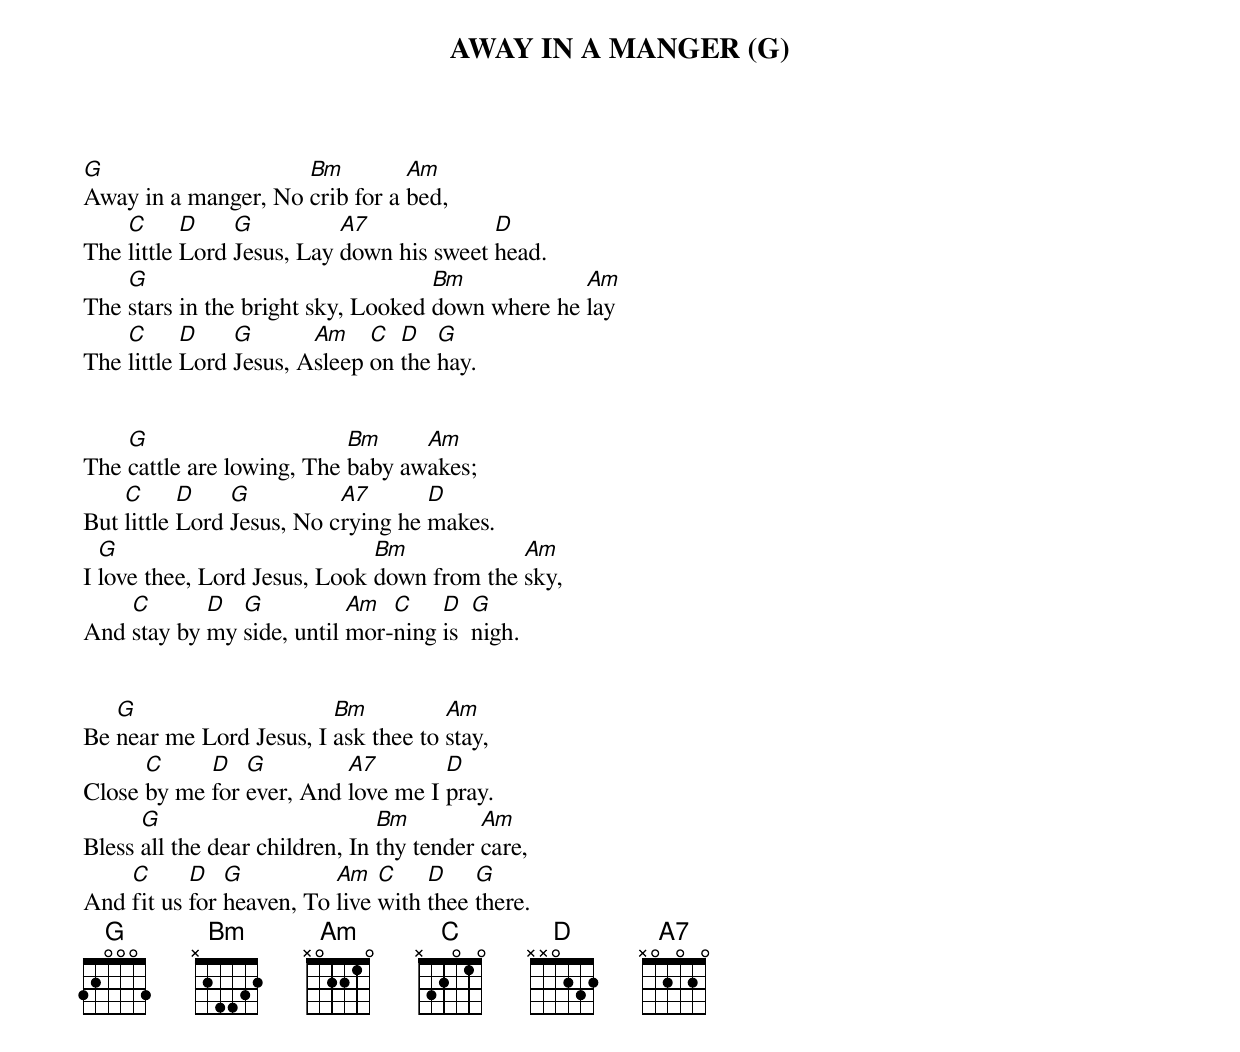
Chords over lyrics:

AWAY IN A MANGER (G)

G                    Bm         Am
Away in a manger, No crib for a bed,
    C      D    G          A7             D
The little Lord Jesus, Lay down his sweet head.
    G                               Bm            Am
The stars in the bright sky, Looked down where he lay
    C      D    G       Am    C  D   G
The little Lord Jesus, Asleep on the hay.


    G                      Bm     Am
The cattle are lowing, The baby awakes;
    C      D    G          A7       D
But little Lord Jesus, No crying he makes.
  G                           Bm            Am
I love thee, Lord Jesus, Look down from the sky,
    C       D  G           Am  C    D   G
And stay by my side, until mor-ning is  nigh.


   G                     Bm          Am
Be near me Lord Jesus, I ask thee to stay,
      C     D   G         A7        D
Close by me for ever, And love me I pray.
      G                         Bm         Am
Bless all the dear children, In thy tender care,
    C      D   G          Am   C    D    G
And fit us for heaven, To live with thee there.
